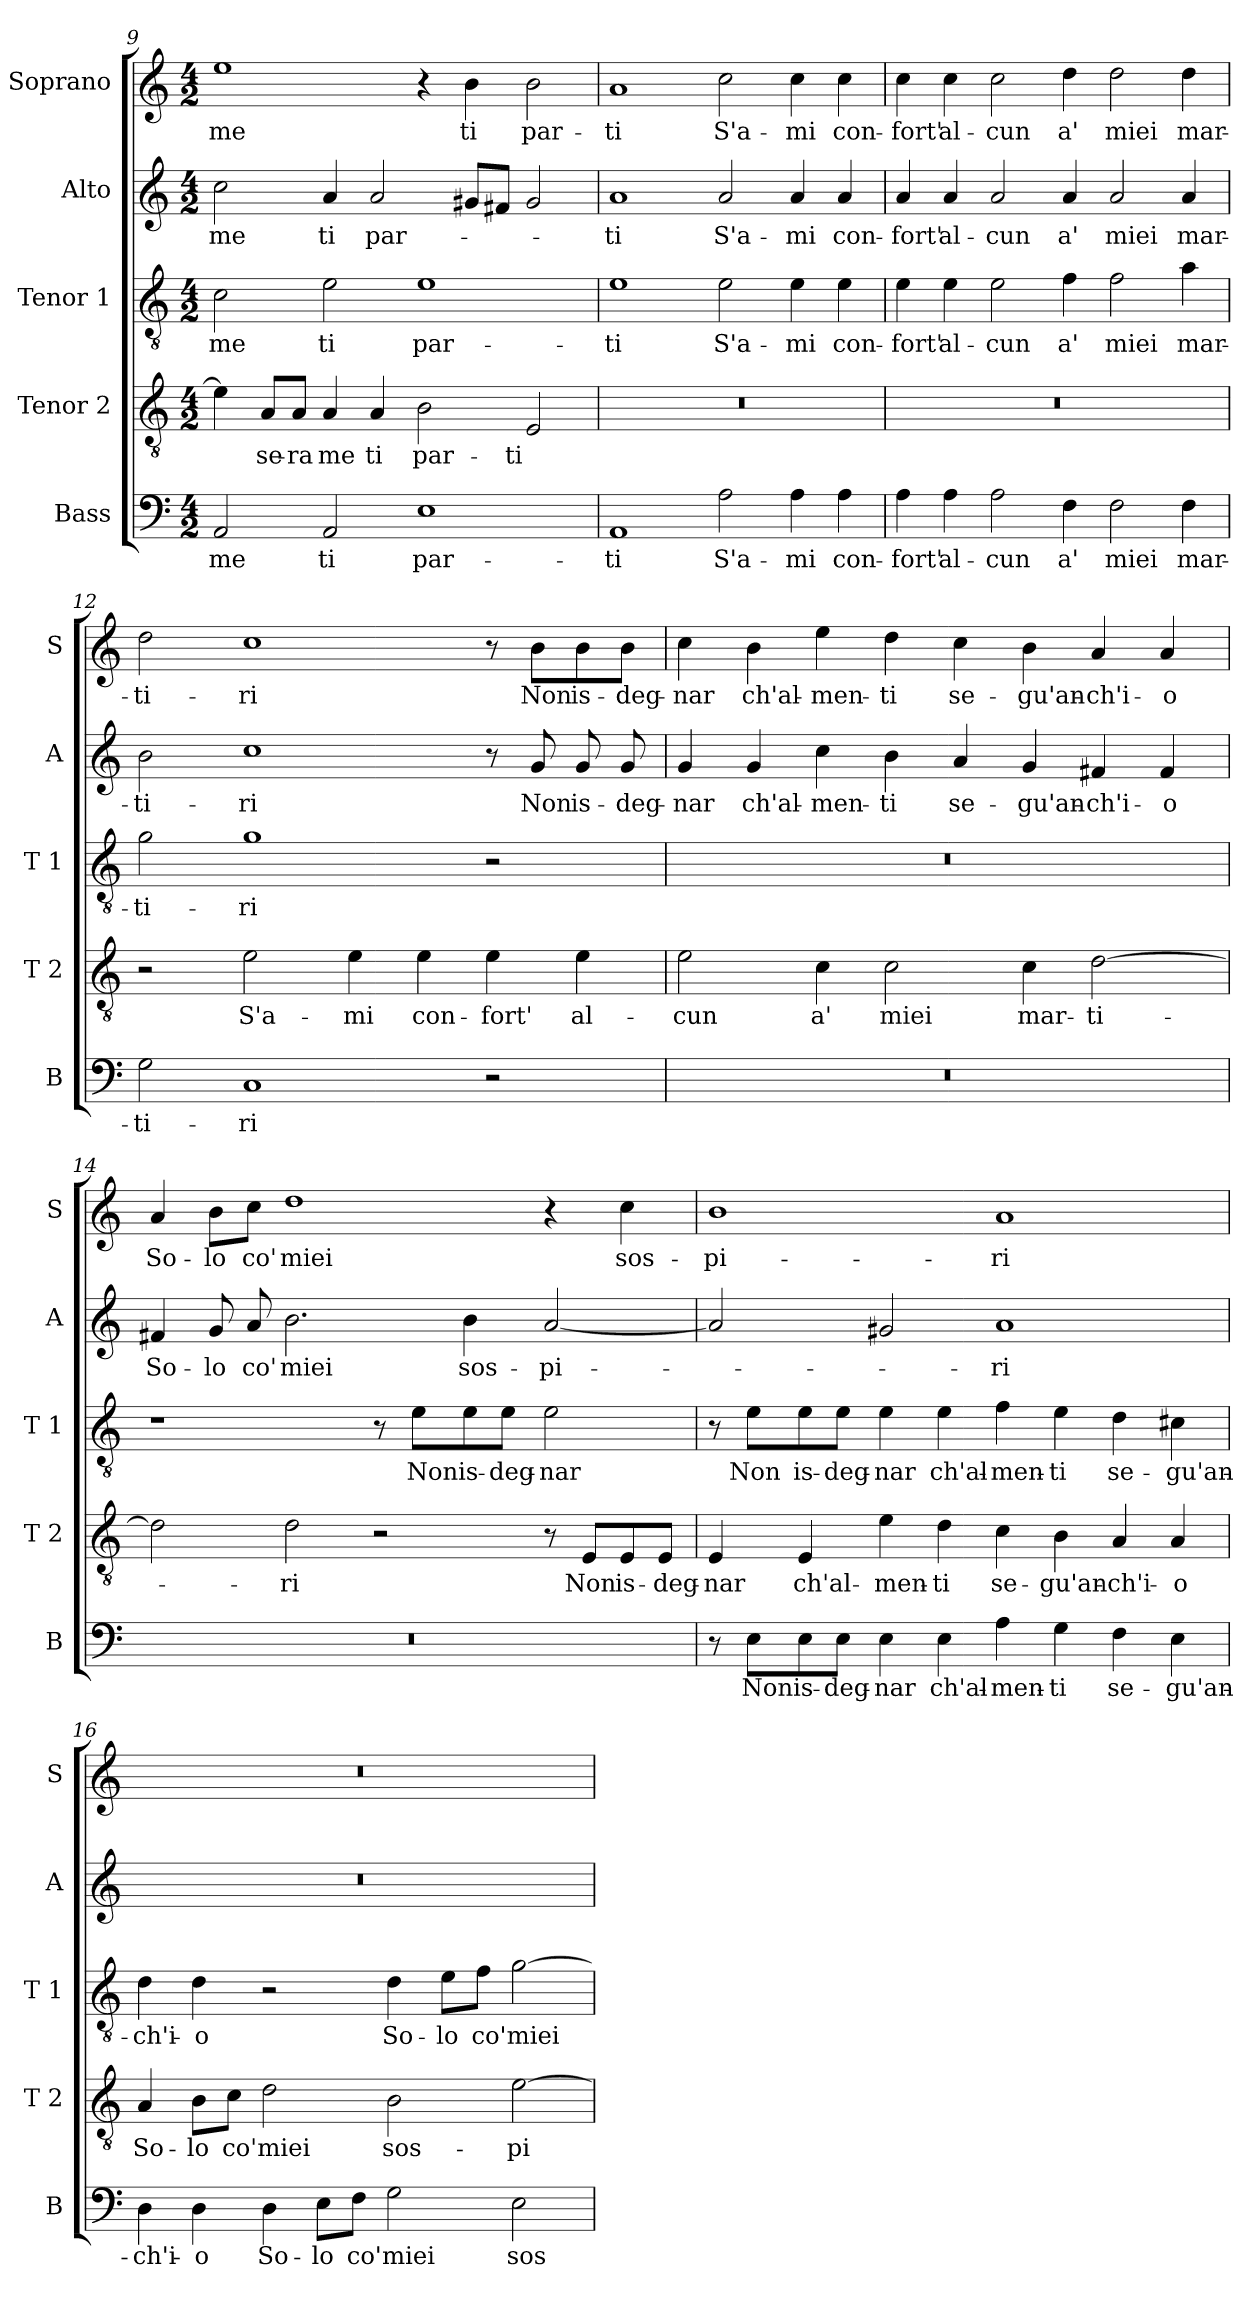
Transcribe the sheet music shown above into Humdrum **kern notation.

**kern	**text	**kern	**text	**kern	**text	**kern	**text	**kern	**text
*part5	*part5	*part4	*part4	*part3	*part3	*part2	*part2	*part1	*part1
*staff5	*staff5	*staff4	*staff4	*staff3	*staff3	*staff2	*staff2	*staff1	*staff1
*I"Bass	*	*I"Tenor 2	*	*I"Tenor 1	*	*I"Alto	*	*I"Soprano	*
*I'B	*	*I'T 2	*	*I'T 1	*	*I'A	*	*I'S	*
*clefF4	*	*clefGv2	*	*clefGv2	*	*clefG2	*	*clefG2	*
*k[]	*	*k[]	*	*k[]	*	*k[]	*	*k[]	*
*C:	*	*C:	*	*C:	*	*C:	*	*C:	*
*M4/2	*	*M4/2	*	*M4/2	*	*M4/2	*	*M4/2	*
=9	=9	=9	=9	=9	=9	=9	=9	=9	=9
!	!LO:LY:b	!	!	!	!LO:LY:b	!	!LO:LY:b	!	!LO:LY:b
2AA/	me	4e\]	.	2c\	me	2cc\	me	1ee	me
!	!	!	!LO:LY:b	!	!	!	!	!	!
.	.	8A/L	-se-	.	.	.	.	.	.
!	!	!	!LO:LY:b	!	!	!	!	!	!
.	.	8A/J	-ra	.	.	.	.	.	.
!	!LO:LY:b	!	!LO:LY:b	!	!LO:LY:b	!	!LO:LY:b	!	!
2AA/	ti	4A/	me	2e\	ti	4a/	ti	.	.
!	!	!	!LO:LY:b	!	!	!	!LO:LY:b	!	!
.	.	4A/	ti	.	.	2a/	par-	.	.
!	!LO:LY:b	!	!LO:LY:b	!	!LO:LY:b	!	!	!	!
1E	par-	2B\	par-	1e	par-	.	.	4r	.
!	!	!	!	!	!	!	!	!	!LO:LY:b
.	.	.	.	.	.	8g#X/L	.	4b\	ti
.	.	.	.	.	.	8f#X/J	.	.	.
!	!	!	!LO:LY:b	!	!	!	!	!	!LO:LY:b
.	.	2E/	-ti	.	.	2g#/	.	2b\	par-
=10	=10	=10	=10	=10	=10	=10	=10	=10	=10
!	!LO:LY:b	!	!	!	!LO:LY:b	!	!LO:LY:b	!	!LO:LY:b
1AA	ti	0r	.	1e	ti	1a	ti	1a	-ti
!	!LO:LY:b	!	!	!	!LO:LY:b	!	!LO:LY:b	!	!LO:LY:b
2A\	S'a-	.	.	2e\	S'a-	2a/	S'a-	2cc\	S'a-
!	!LO:LY:b	!	!	!	!LO:LY:b	!	!LO:LY:b	!	!LO:LY:b
4A\	-mi	.	.	4e\	-mi	4a/	-mi	4cc\	-mi
!	!LO:LY:b	!	!	!	!LO:LY:b	!	!LO:LY:b	!	!LO:LY:b
4A\	con-	.	.	4e\	con-	4a/	con-	4cc\	con-
!!LO:PB:g=z
=11	=11	=11	=11	=11	=11	=11	=11	=11	=11
!	!LO:LY:b	!	!	!	!LO:LY:b	!	!LO:LY:b	!	!LO:LY:b
4A\	-fort'	0r	.	4e\	-fort'	4a/	-fort'	4cc\	-fort'
!	!LO:LY:b	!	!	!	!LO:LY:b	!	!LO:LY:b	!	!LO:LY:b
4A\	al-	.	.	4e\	al-	4a/	al-	4cc\	al-
!	!LO:LY:b	!	!	!	!LO:LY:b	!	!LO:LY:b	!	!LO:LY:b
2A\	-cun	.	.	2e\	-cun	2a/	-cun	2cc\	-cun
!	!LO:LY:b	!	!	!	!LO:LY:b	!	!LO:LY:b	!	!LO:LY:b
4F\	a'	.	.	4f\	a'	4a/	a'	4dd\	a'
!	!LO:LY:b	!	!	!	!LO:LY:b	!	!LO:LY:b	!	!LO:LY:b
2F\	miei	.	.	2f\	miei	2a/	miei	2dd\	miei
!	!LO:LY:b	!	!	!	!LO:LY:b	!	!LO:LY:b	!	!LO:LY:b
4F\	mar-	.	.	4a\	mar-	4a/	mar-	4dd\	mar-
=12	=12	=12	=12	=12	=12	=12	=12	=12	=12
!	!LO:LY:b	!	!	!	!LO:LY:b	!	!LO:LY:b	!	!LO:LY:b
2G\	-ti-	2r	.	2g\	-ti-	2b\	-ti-	2dd\	-ti-
!	!LO:LY:b	!	!LO:LY:b	!	!LO:LY:b	!	!LO:LY:b	!	!LO:LY:b
1C	-ri	2e\	S'a-	1g	-ri	1cc	-ri	1cc	-ri
!	!	!	!LO:LY:b	!	!	!	!	!	!
.	.	4e\	-mi	.	.	.	.	.	.
!	!	!	!LO:LY:b	!	!	!	!	!	!
.	.	4e\	con-	.	.	.	.	.	.
!	!	!	!LO:LY:b	!	!	!	!	!	!
2r	.	4e\	-fort'	2r	.	8r	.	8r	.
!	!	!	!	!	!	!	!LO:LY:b	!	!LO:LY:b
.	.	.	.	.	.	8g/	Non	8b\L	Non
!	!	!	!LO:LY:b	!	!	!	!LO:LY:b	!	!LO:LY:b
.	.	4e\	al-	.	.	8g/	is-	8b\	is-
!	!	!	!	!	!	!	!LO:LY:b	!	!LO:LY:b
.	.	.	.	.	.	8g/	-deg-	8b\J	-deg-
=13	=13	=13	=13	=13	=13	=13	=13	=13	=13
!	!	!	!LO:LY:b	!	!	!	!LO:LY:b	!	!LO:LY:b
0r	.	2e\	-cun	0r	.	4g/	-nar	4cc\	-nar
!	!	!	!	!	!	!	!LO:LY:b	!	!LO:LY:b
.	.	.	.	.	.	4g/	ch'al-	4b\	ch'al-
!	!	!	!LO:LY:b	!	!	!	!LO:LY:b	!	!LO:LY:b
.	.	4c\	a'	.	.	4cc\	-men-	4ee\	-men-
!	!	!	!LO:LY:b	!	!	!	!LO:LY:b	!	!LO:LY:b
.	.	2c\	miei	.	.	4b\	-ti	4dd\	-ti
!	!	!	!	!	!	!	!LO:LY:b	!	!LO:LY:b
.	.	.	.	.	.	4a/	se-	4cc\	se-
!	!	!	!LO:LY:b	!	!	!	!LO:LY:b	!	!LO:LY:b
.	.	4c\	mar-	.	.	4g/	-gu'an-	4b\	-gu'an-
!	!	!	!LO:LY:b	!	!	!	!LO:LY:b	!	!LO:LY:b
.	.	[2d\	-ti-	.	.	4f#X/	-ch'i-	4a/	-ch'i-
!	!	!	!	!	!	!	!LO:LY:b	!	!LO:LY:b
.	.	.	.	.	.	4f#/	-o	4a/	-o
!!LO:LB:g=z
=14	=14	=14	=14	=14	=14	=14	=14	=14	=14
!	!	!	!	!	!	!	!LO:LY:b	!	!LO:LY:b
0r	.	2d\]	.	1r	.	4f#X/	So-	4a/	So-
!	!	!	!	!	!	!	!LO:LY:b	!	!LO:LY:b
.	.	.	.	.	.	8g/	-lo	8b\L	-lo
!	!	!	!	!	!	!	!LO:LY:b	!	!LO:LY:b
.	.	.	.	.	.	8a/	co'	8cc\J	co'
!	!	!	!LO:LY:b	!	!	!	!LO:LY:b	!	!LO:LY:b
.	.	2d\	-ri	.	.	2.b\	miei	1dd	miei
.	.	2r	.	8r	.	.	.	.	.
!	!	!	!	!	!LO:LY:b	!	!	!	!
.	.	.	.	8e\L	Non	.	.	.	.
!	!	!	!	!	!LO:LY:b	!	!LO:LY:b	!	!
.	.	.	.	8e\	is-	4b\	sos-	.	.
!	!	!	!	!	!LO:LY:b	!	!	!	!
.	.	.	.	8e\J	-deg-	.	.	.	.
!	!	!	!	!	!LO:LY:b	!	!LO:LY:b	!	!
.	.	8r	.	2e\	-nar	[2a/	-pi-	4r	.
!	!	!	!LO:LY:b	!	!	!	!	!	!
.	.	8E/L	Non	.	.	.	.	.	.
!	!	!	!LO:LY:b	!	!	!	!	!	!LO:LY:b
.	.	8E/	is-	.	.	.	.	4cc\	sos-
!	!	!	!LO:LY:b	!	!	!	!	!	!
.	.	8E/J	-deg-	.	.	.	.	.	.
=15	=15	=15	=15	=15	=15	=15	=15	=15	=15
!	!	!	!LO:LY:b	!	!	!	!	!	!LO:LY:b
8r	.	4E/	-nar	8r	.	2a/]	.	1b	-pi-
!	!LO:LY:b	!	!	!	!LO:LY:b	!	!	!	!
8E\L	Non	.	.	8e\L	Non	.	.	.	.
!	!LO:LY:b	!	!LO:LY:b	!	!LO:LY:b	!	!	!	!
8E\	is-	4E/	ch'al-	8e\	is-	.	.	.	.
!	!LO:LY:b	!	!	!	!LO:LY:b	!	!	!	!
8E\J	-deg-	.	.	8e\J	-deg-	.	.	.	.
!	!LO:LY:b	!	!LO:LY:b	!	!LO:LY:b	!	!	!	!
4E\	-nar	4e\	-men-	4e\	-nar	2g#X/	.	.	.
!	!LO:LY:b	!	!LO:LY:b	!	!LO:LY:b	!	!	!	!
4E\	ch'al-	4d\	-ti	4e\	ch'al-	.	.	.	.
!	!LO:LY:b	!	!LO:LY:b	!	!LO:LY:b	!	!LO:LY:b	!	!LO:LY:b
4A\	-men-	4c\	se-	4f\	-men-	1a	-ri	1a	-ri
!	!LO:LY:b	!	!LO:LY:b	!	!LO:LY:b	!	!	!	!
4G\	-ti	4B\	-gu'an-	4e\	-ti	.	.	.	.
!	!LO:LY:b	!	!LO:LY:b	!	!LO:LY:b	!	!	!	!
4F\	se-	4A/	-ch'i-	4d\	se-	.	.	.	.
!	!LO:LY:b	!	!LO:LY:b	!	!LO:LY:b	!	!	!	!
4E\	-gu'an-	4A/	-o	4c#X\	-gu'an-	.	.	.	.
!!LO:LB:g=z
=16	=16	=16	=16	=16	=16	=16	=16	=16	=16
!	!LO:LY:b	!	!LO:LY:b	!	!LO:LY:b	!	!	!	!
4D\	-ch'i-	4A/	So-	4d\	-ch'i-	0r	.	0r	.
!	!LO:LY:b	!	!LO:LY:b	!	!LO:LY:b	!	!	!	!
4D\	-o	8B\L	-lo	4d\	-o	.	.	.	.
!	!	!	!LO:LY:b	!	!	!	!	!	!
.	.	8c\J	co'	.	.	.	.	.	.
!	!LO:LY:b	!	!LO:LY:b	!	!	!	!	!	!
4D\	So-	2d\	miei	2r	.	.	.	.	.
!	!LO:LY:b	!	!	!	!	!	!	!	!
8E\L	-lo	.	.	.	.	.	.	.	.
!	!LO:LY:b	!	!	!	!	!	!	!	!
8F\J	co'	.	.	.	.	.	.	.	.
!	!LO:LY:b	!	!LO:LY:b	!	!LO:LY:b	!	!	!	!
2G\	miei	2B\	sos-	4d\	So-	.	.	.	.
!	!	!	!	!	!LO:LY:b	!	!	!	!
.	.	.	.	8e\L	-lo	.	.	.	.
!	!	!	!	!	!LO:LY:b	!	!	!	!
.	.	.	.	8f\J	co'	.	.	.	.
!	!LO:LY:b	!	!LO:LY:b	!	!LO:LY:b	!	!	!	!
2E\	sos-	[2e\	-pi-	[2g\	miei	.	.	.	.
=	=	=	=	=	=	=	=	=	=
*-	*-	*-	*-	*-	*-	*-	*-	*-	*-
